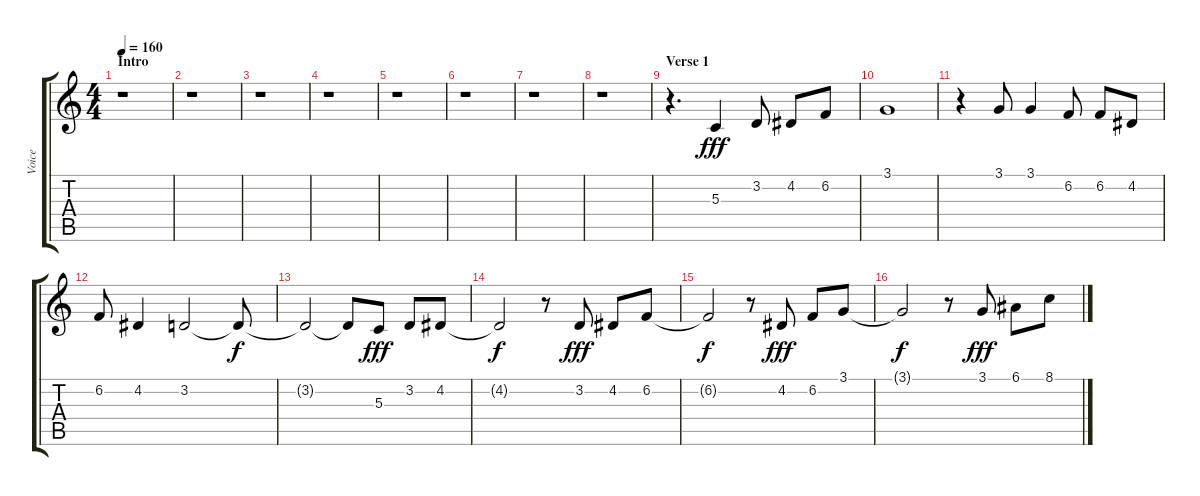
\track ("Voice" "Voice") {instrument electricpiano2}
\staff {score tabs}
\tuning (E4 B3 G3 D3 A2 E2) {hide}
\ts (4 4)
\section ("" "Intro")
\tempo 160
\clef g2
\ks c
r.1{dy fff instrument electricpiano2} |
r.1 |
r.1 |
r.1 |
r.1 |
r.1 |
r.1 |
r.1 |
\section ("" "Verse 1")
r.4{d} 5.3.4 3.2.8 4.2.8 6.2.8 |
3.1.1 |
r.4 3.1.8 3.1.4 6.2.8 6.2.8 4.2.8 |
6.2.8 4.2.4 3.2.2 3.2{t}.8{dy f} |
3.2{t}.2 3.2{t}.8 5.3.8{dy fff} 3.2.8 4.2.8 |
4.2{t}.2{dy f} r.8 3.2.8{dy fff} 4.2.8 6.2.8 |
6.2{t}.2{dy f} r.8 4.2.8{dy fff} 6.2.8 3.1.8 |
3.1{t}.2{dy f} r.8 3.1.8{dy fff} 6.1.8 8.1.8
